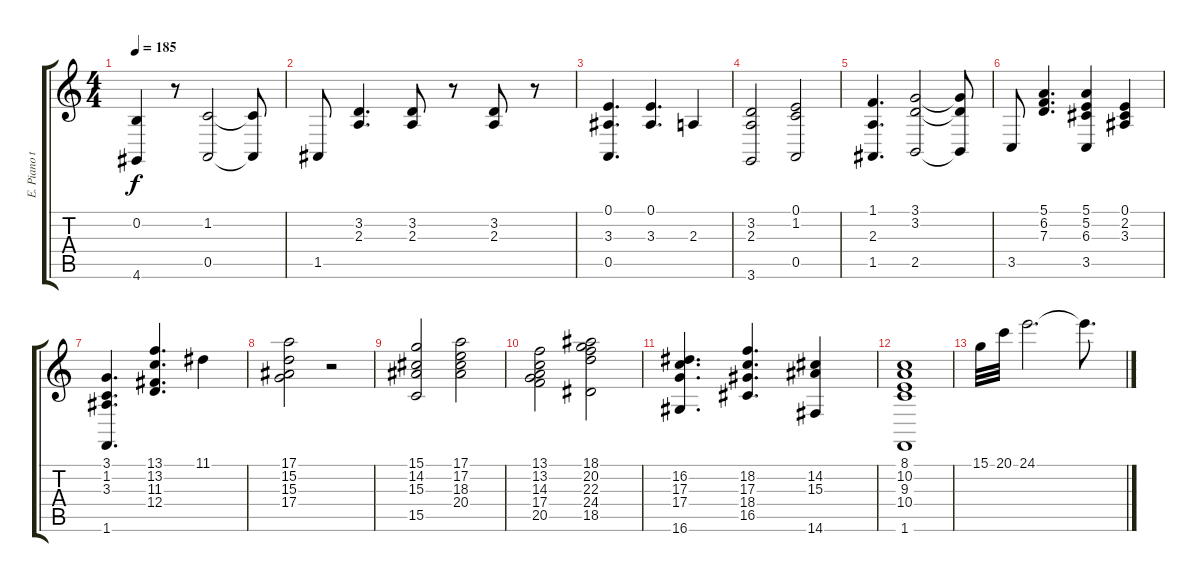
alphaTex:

\track ("E. Piano treble" "E. Piano t") {instrument electricpiano1}
\staff {score tabs}
\tuning (E4 B3 G3 D3 A2 E2) {hide}
\ts (4 4)
\tempo 185
\clef g2
\ks c
(0.2 4.6).4{dy f} r.8 (1.2 0.5).2 (1.2{t} 0.5{t}).8 |
1.5.8 (3.2 2.3).4{d} (3.2 2.3).8 r.8 (3.2 2.3).8 r.8 |
(0.1 3.3 0.5).4{d} (0.1 3.3).4{d} 2.3.4 |
(3.2 2.3 3.6).2 (0.1 1.2 0.5).2 |
(1.1 2.3 1.5).4{d} (3.1 3.2 2.5).2 (3.1{t} 3.2{t} 2.5{t}).8 |
3.5.8 (5.1 6.2 7.3).4{d} (5.1 5.2 6.3 3.5).4 (0.1 2.2 3.3).4 |
(3.1 1.2 3.3 1.6).4{d} (13.1 13.2 11.3 12.4).4{d} 11.1.4 |
(17.1 15.2 15.3 17.4).2 r.2 |
(15.1 14.2 15.3 15.5).2 (17.1 17.2 18.3 20.4).2 |
(13.1 13.2 14.3 17.4 20.5).2 (18.1 20.2 22.3 24.4 18.5).2 |
(16.2 17.3 17.4 16.6).4{d} (18.2 17.3 18.4 16.5).4{d} (14.2 15.3 14.6).4 |
(8.1 10.2 9.3 10.4 1.6).1 |
15.1.32 20.1.32 24.1.2{d} 24.1{t}.8{d}
